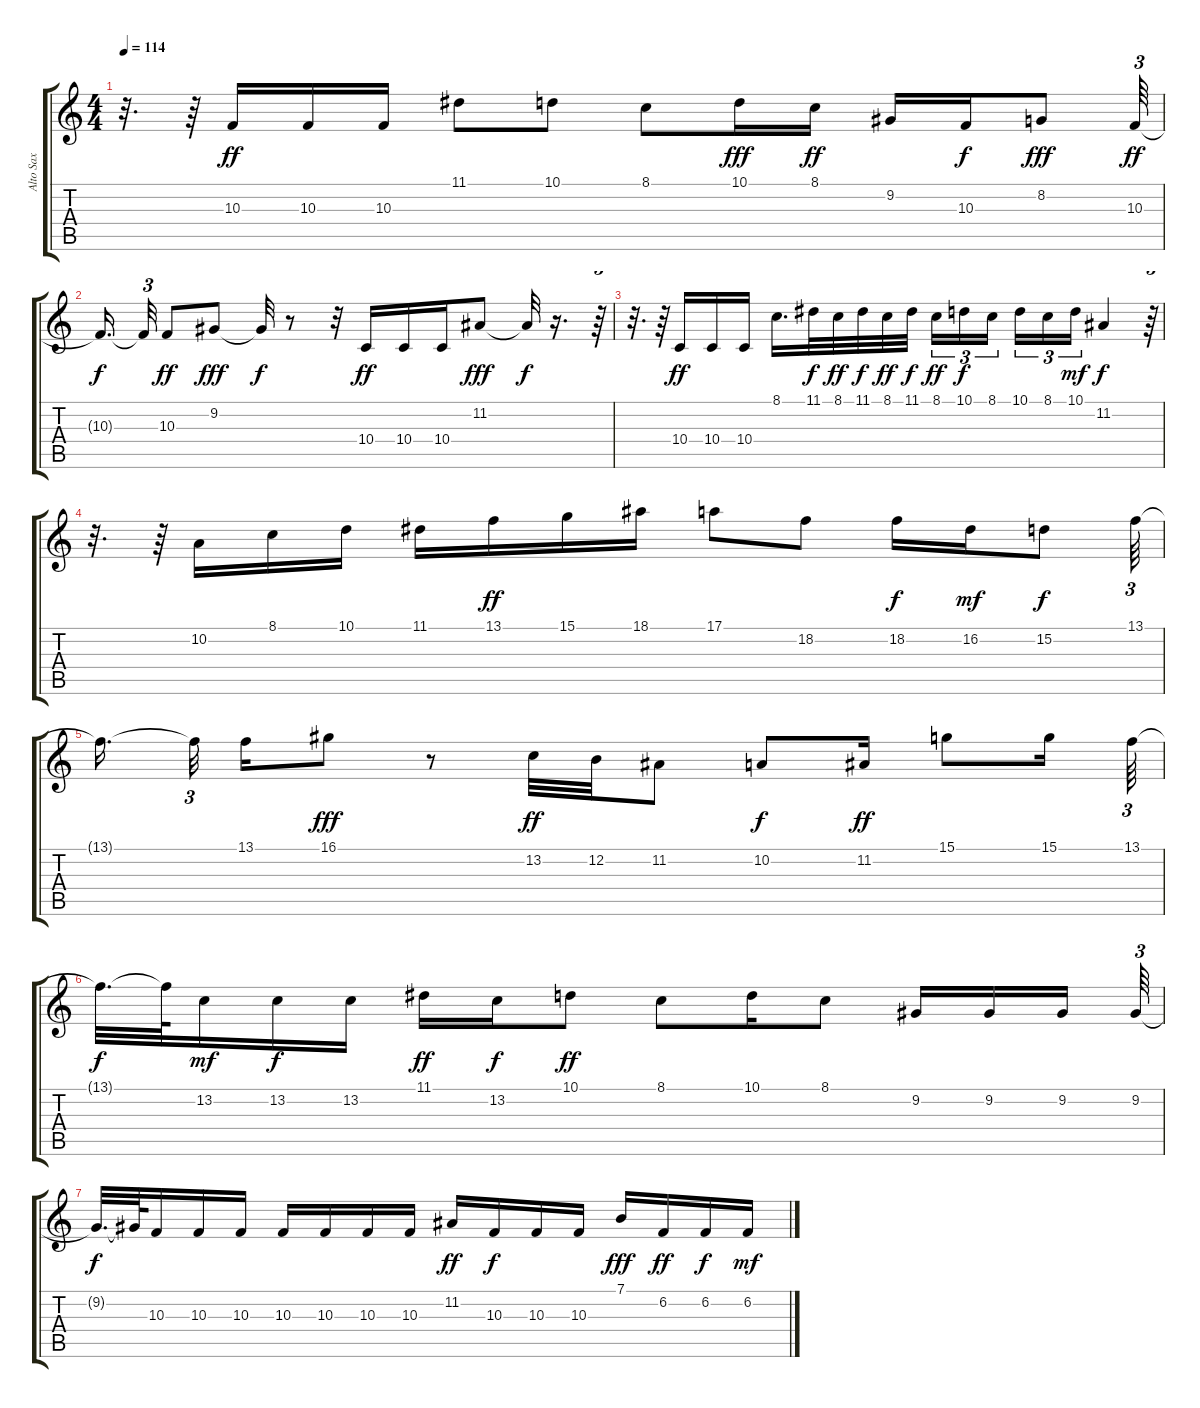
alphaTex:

\track ("Alto Sax" "Alto Sax") {instrument altosax}
\staff {score tabs}
\tuning (E4 B3 G3 D3 A2 E2) {hide}
\ts (4 4)
\tempo 114
\clef g2
\ks c
r.32{d dy fff} r.64 10.3.16{dy ff} 10.3.16 10.3.16 11.1.8 10.1.8 8.1.8 10.1.16{dy fff} 8.1.16{dy ff} 9.2.16 10.3.16{dy f} 8.2.8{dy fff} 10.3.64{tu (3 2) dy ff} |
10.3{t}.16{d dy f beam splitsecondary} 10.3{t}.32{tu (3 2)} 10.3.8{dy ff} 9.2.8{dy fff} 9.2{t}.32{dy f} r.8 r.32 10.4.16{dy ff} 10.4.16 10.4.16 11.2.8{dy fff} 11.2{t}.32{dy f} r.16{d} r.64{tu (3 2)} |
r.32{d} r.64 10.4.16{dy ff} 10.4.16 10.4.16 8.1.16{d} 11.1.32{dy f} 8.1.32{dy ff} 11.1.32{dy f} 8.1.32{dy ff} 11.1.32{dy f} 8.1.16{tu (3 2) dy ff} 10.1.16{tu (3 2) dy f} 8.1.16{tu (3 2) beam splitsecondary} 10.1.16{tu (3 2)} 8.1.16{tu (3 2)} 10.1.16{tu (3 2) dy mf} 11.2.4{dy f} r.64{tu (3 2)} |
r.32{d} r.64 10.2.16 8.1.16 10.1.16 11.1.16 13.1.16{dy ff} 15.1.16 18.1.16 17.1.8 18.2.8 18.2.16{dy f} 16.2.16{dy mf} 15.2.8{dy f} 13.1.64{tu (3 2)} |
13.1{t}.16{d beam splitsecondary} 13.1{t}.32{tu (3 2) beam splitsecondary} 13.1.16 16.1.8{dy fff} r.8 13.2.32{dy ff} 12.2.32 11.2.8 10.2.8{dy f} 11.2.16{dy ff} 15.1.8 15.1.16 13.1.64{tu (3 2)} |
13.1{t}.32{d dy f} 13.1{t}.64 13.2.16{dy mf} 13.2.16{dy f} 13.2.16 11.1.16{dy ff} 13.2.16{dy f} 10.1.8{dy ff} 8.1.8 10.1.16 8.1.8 9.2.16 9.2.16 9.2.16 9.2.64{tu (3 2)} |
9.2{t}.32{d dy f} 9.2{t}.64 10.3.16 10.3.16 10.3.16 10.3.16 10.3.16 10.3.16 10.3.16 11.2.16{dy ff} 10.3.16{dy f} 10.3.16 10.3.16 7.1.16{dy fff} 6.2.16{dy ff} 6.2.16{dy f} 6.2.16{dy mf}
